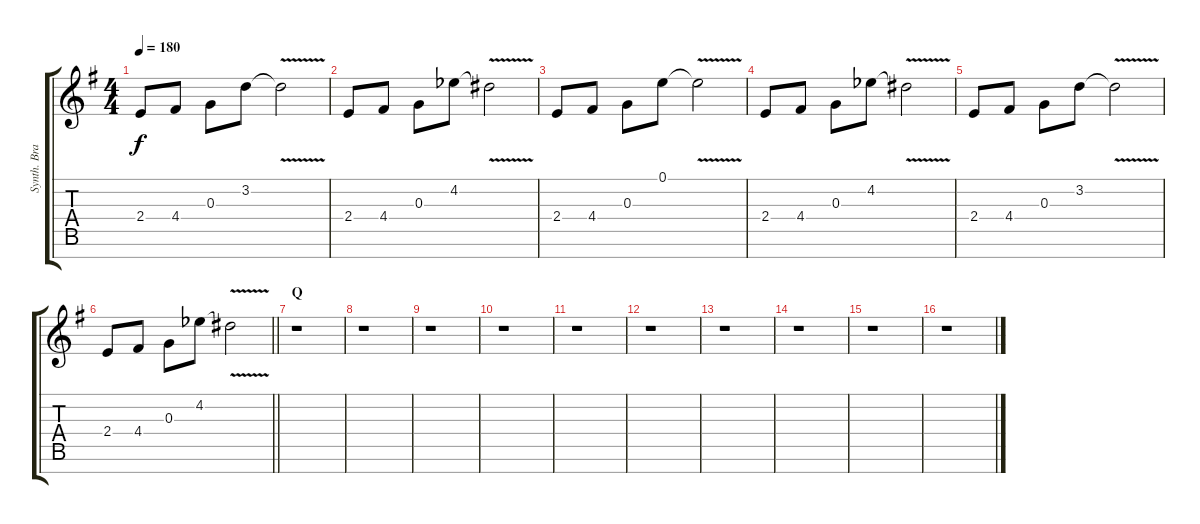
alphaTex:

\track ("Synth. Brass" "Synth. Bra") {instrument synthbrass1}
\staff {score tabs}
\tuning (E5 B4 G4 D4 A3 E3 B2) {hide}
\ts (4 4)
\tempo 180
\clef g2
\ks g
2.4.8{dy f} 4.4.8 0.3.8 3.2.8 3.2{v t}.2 |
2.4.8 4.4.8 0.3.8 4.2{acc b}.8 4.2{v t}.2 |
2.4.8 4.4.8 0.3.8 0.1.8 0.1{v t}.2 |
2.4.8 4.4.8 0.3.8 4.2{acc b}.8 4.2{v t}.2 |
2.4.8 4.4.8 0.3.8 3.2.8 3.2{v t}.2 |
\barLineRight lightlight
2.4.8 4.4.8 0.3.8 4.2{acc b}.8 4.2{v t}.2 |
\section ("" "Q")
r.1 |
r.1 |
r.1 |
r.1 |
r.1 |
r.1 |
r.1 |
r.1 |
r.1 |
r.1
